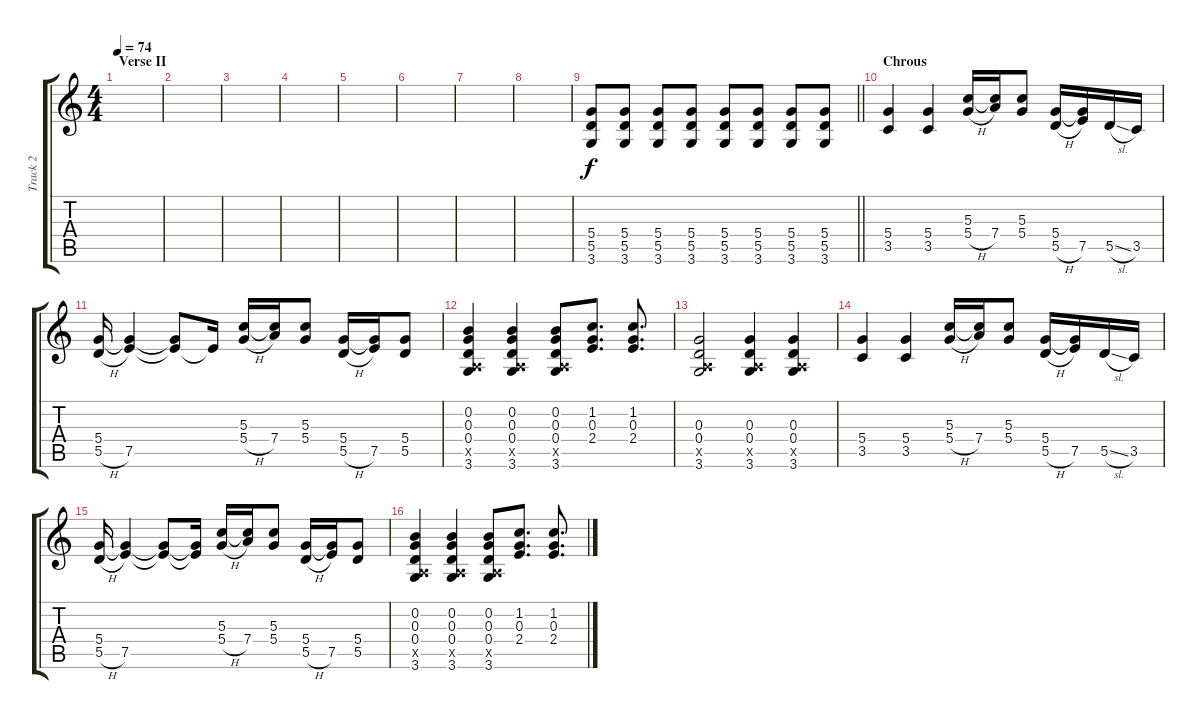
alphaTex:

\track ("Track 2" "Track 2") {instrument distortionguitar}
\staff {score tabs}
\tuning (E4 B3 G3 D3 A2 E2) {hide}
\ts (4 4)
\section ("" "Verse II")
\tempo 74
\clef g2
\ks c
|
|
|
|
|
|
|
|
\barLineRight lightlight
(5.4 5.5 3.6).8 (5.4 5.5 3.6).8 (5.4 5.5 3.6).8 (5.4 5.5 3.6).8 (5.4 5.5 3.6).8 (5.4 5.5 3.6).8 (5.4 5.5 3.6).8 (5.4 5.5 3.6).8 |
\section ("" "Chrous")
(5.4 3.5).4 (5.4 3.5).4 (5.3 5.4{h}).16 (5.3{t} 7.4).16 (5.3 5.4).8 (5.4 5.5{h}).16 (5.4{t} 7.5).16 5.5{sl}.16 3.5.16 |
(5.4 5.5{h}).16 (5.4{t} 7.5).4 (5.4{t} 7.5{t}).8 7.5{t}.16 (5.3 5.4{h}).16 (5.3{t} 7.4).16 (5.3 5.4).8 (5.4 5.5{h}).16 (5.4{t} 7.5).16 (5.4 5.5).8 |
(0.2 0.3 0.4 0.5{x} 3.6).4 (0.2 0.3 0.4 0.5{x} 3.6).4 (0.2 0.3 0.4 0.5{x} 3.6).8 (1.2 0.3 2.4).8{d} (1.2 0.3 2.4).8{d} |
(0.3 0.4 0.5{x} 3.6).2 (0.3 0.4 0.5{x} 3.6).4 (0.3 0.4 0.5{x} 3.6).4 |
(5.4 3.5).4 (5.4 3.5).4 (5.3 5.4{h}).16 (5.3{t} 7.4).16 (5.3 5.4).8 (5.4 5.5{h}).16 (5.4{t} 7.5).16 5.5{sl}.16 3.5.16 |
(5.4 5.5{h}).16 (5.4{t} 7.5).4 (5.4{t} 7.5{t}).8 (5.4{t} 7.5{t}).16 (5.3 5.4{h}).16 (5.3{t} 7.4).16 (5.3 5.4).8 (5.4 5.5{h}).16 (5.4{t} 7.5).16 (5.4 5.5).8 |
(0.2 0.3 0.4 0.5{x} 3.6).4 (0.2 0.3 0.4 0.5{x} 3.6).4 (0.2 0.3 0.4 0.5{x} 3.6).8 (1.2 0.3 2.4).8{d} (1.2 0.3 2.4).8{d}
